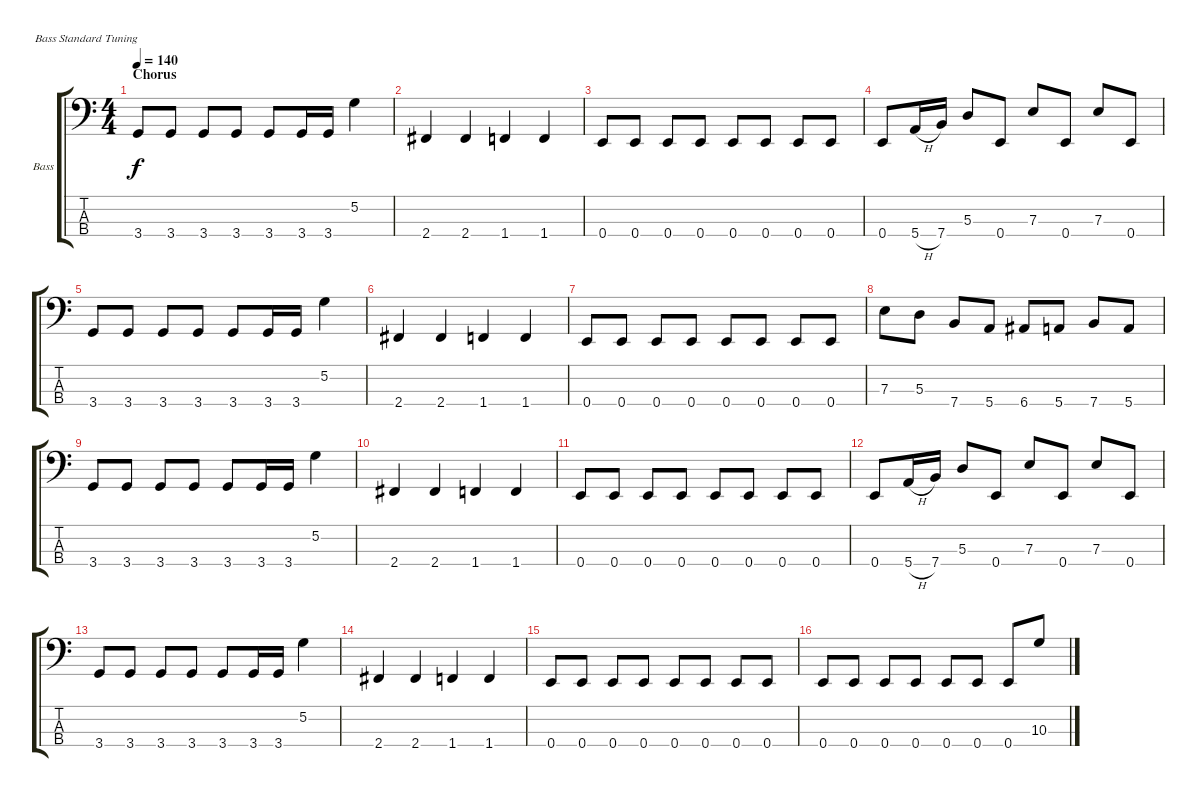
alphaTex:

\defaultSystemsLayout 4
\bracketExtendMode groupsimilarinstruments
\firstSystemTrackNameOrientation horizontal
\otherSystemsTrackNameOrientation horizontal
\track ("Bass" "Bass") {instrument electricbasspick}
\staff {score tabs}
\tuning (G2 D2 A1 E1)
\ts (4 4)
\section ("" "Chorus")
\tempo 140
\clef f4
\scale
0.333333
\ks c
3.4.8{dy f} 3.4.8 3.4.8 3.4.8 3.4.8 3.4.16 3.4.16 5.2.4 |
2.4.4 2.4.4 1.4.4 1.4.4 |
0.4.8 0.4.8 0.4.8 0.4.8 0.4.8 0.4.8 0.4.8 0.4.8 |
0.4.8 5.4{h}.16 7.4.16 5.3.8 0.4.8 7.3.8 0.4.8 7.3.8 0.4.8 |
3.4.8 3.4.8 3.4.8 3.4.8 3.4.8 3.4.16 3.4.16 5.2.4 |
2.4.4 2.4.4 1.4.4 1.4.4 |
0.4.8 0.4.8 0.4.8 0.4.8 0.4.8 0.4.8 0.4.8 0.4.8 |
7.3.8 5.3.8 7.4.8 5.4.8 6.4.8 5.4.8 7.4.8 5.4.8 |
3.4.8 3.4.8 3.4.8 3.4.8 3.4.8 3.4.16 3.4.16 5.2.4 |
2.4.4 2.4.4 1.4.4 1.4.4 |
0.4.8 0.4.8 0.4.8 0.4.8 0.4.8 0.4.8 0.4.8 0.4.8 |
0.4.8 5.4{h}.16 7.4.16 5.3.8 0.4.8 7.3.8 0.4.8 7.3.8 0.4.8 |
3.4.8 3.4.8 3.4.8 3.4.8 3.4.8 3.4.16 3.4.16 5.2.4 |
2.4.4 2.4.4 1.4.4 1.4.4 |
0.4.8 0.4.8 0.4.8 0.4.8 0.4.8 0.4.8 0.4.8 0.4.8 |
0.4.8 0.4.8 0.4.8 0.4.8 0.4.8 0.4.8 0.4.8 10.3.8
